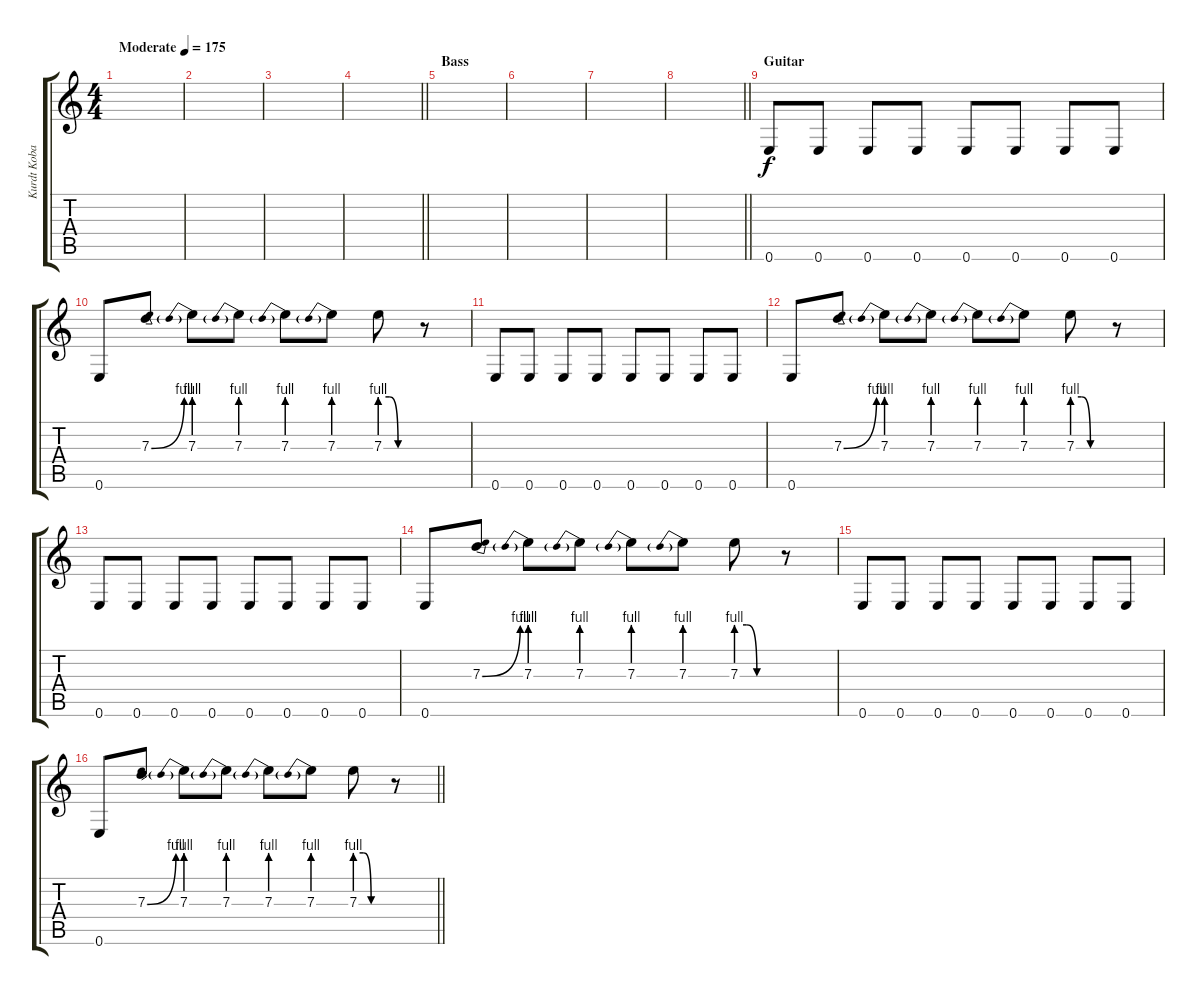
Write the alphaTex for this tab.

\track ("Kurdt Kobain" "Kurdt Koba") {solo instrument distortionguitar}
\staff {score tabs}
\tuning (E4 B3 G3 D3 A2 E2) {hide}
\ts (4 4)
\tempo (175 "Moderate")
\clef g2
\ks c
|
|
|
\barLineRight lightlight
|
\section ("" "Bass")
|
|
|
\barLineRight lightlight
|
\section ("" "Guitar")
0.6.8 0.6.8 0.6.8 0.6.8 0.6.8 0.6.8 0.6.8 0.6.8 |
0.6.8 7.3{be (bend 0 0 60 4)}.8 7.3{be (prebend 0 4 60 4)}.8 7.3{be (prebend 0 4 60 4)}.8 7.3{be (prebend 0 4 60 4)}.8 7.3{be (prebend 0 4 60 4)}.8 7.3{be (custom 0 4 15 4 30 0 60 0)}.8 r.8 |
0.6.8 0.6.8 0.6.8 0.6.8 0.6.8 0.6.8 0.6.8 0.6.8 |
0.6.8 7.3{be (bend 0 0 60 4)}.8 7.3{be (prebend 0 4 60 4)}.8 7.3{be (prebend 0 4 60 4)}.8 7.3{be (prebend 0 4 60 4)}.8 7.3{be (prebend 0 4 60 4)}.8 7.3{be (custom 0 4 15 4 30 0 60 0)}.8 r.8 |
0.6.8 0.6.8 0.6.8 0.6.8 0.6.8 0.6.8 0.6.8 0.6.8 |
0.6.8 7.3{be (bend 0 0 60 4)}.8 7.3{be (prebend 0 4 60 4)}.8 7.3{be (prebend 0 4 60 4)}.8 7.3{be (prebend 0 4 60 4)}.8 7.3{be (prebend 0 4 60 4)}.8 7.3{be (custom 0 4 15 4 30 0 60 0)}.8 r.8 |
0.6.8 0.6.8 0.6.8 0.6.8 0.6.8 0.6.8 0.6.8 0.6.8 |
\barLineRight lightlight
0.6.8 7.3{be (bend 0 0 60 4)}.8 7.3{be (prebend 0 4 60 4)}.8 7.3{be (prebend 0 4 60 4)}.8 7.3{be (prebend 0 4 60 4)}.8 7.3{be (prebend 0 4 60 4)}.8 7.3{be (custom 0 4 15 4 30 0 60 0)}.8 r.8
